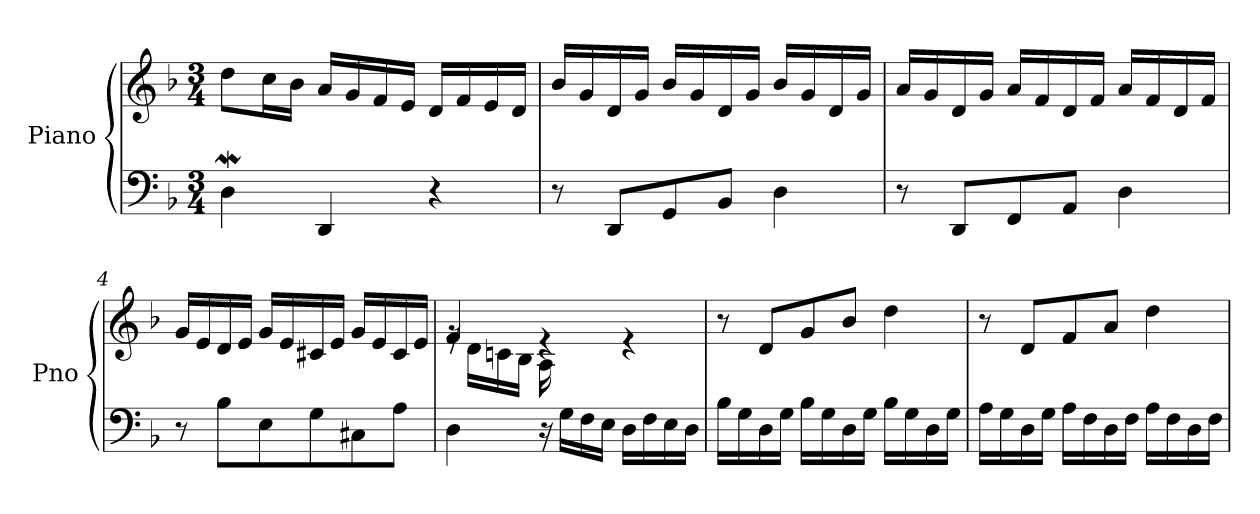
**kern	**kern
*part1	*part1
*staff2	*staff1
*I"Piano	*
*I'Pno	*
*clefF4	*clefG2
*k[b-]	*k[b-]
*M3/4	*M3/4
=1	=1
4DW\	8dd\L
.	16cc\L
.	16b-\JJ
4DD/	16a/LL
.	16g/
.	16f/
.	16e/JJ
4r	16d/LL
.	16f/
.	16e/
.	16d/JJ
=2	=2
8r	16b-/LL
.	16g/
8DD/L	16d/
.	16g/JJ
8GG/	16b-/LL
.	16g/
8BB-/J	16d/
.	16g/JJ
4D\	16b-/LL
.	16g/
.	16d/
.	16g/JJ
=3	=3
8r	16a/LL
.	16g/
8DD/L	16d/
.	16g/JJ
8FF/	16a/LL
.	16f/
8AA/J	16d/
.	16f/JJ
4D\	16a/LL
.	16f/
.	16d/
.	16f/JJ
=4	=4
8r	16g/LL
.	16e/
8B-\L	16d/
.	16e/JJ
8E\	16g/LL
.	16e/
8G\	16c#X/
.	16e/JJ
8C#X\	16g/LL
.	16e/
8A\J	16c#/
.	16e/JJ
!!LO:LB:g=z
=5	=5
*^	*^
4ryy	4D\	4f/	16rg
.	.	.	16d\LL
.	.	.	16cn\
.	.	.	16B-\JJ
16ryy	16r	4re	16A\
4..ryy	16G\LL	.	4..ryy
.	16F\	.	.
.	16E\JJ	.	.
.	16D\LL	4re	.
.	16F\	.	.
.	16E\	.	.
.	16D\JJ	.	.
*v	*v	*	*
*	*v	*v
=6	=6
16B-\LL	8r
16G\	.
16D\	8d/L
16G\JJ	.
16B-\LL	8g/
16G\	.
16D\	8b-/J
16G\JJ	.
16B-\LL	4dd\
16G\	.
16D\	.
16G\JJ	.
=7	=7
16A\LL	8r
16G\	.
16D\	8d/L
16G\JJ	.
16A\LL	8f/
16F\	.
16D\	8a/J
16F\JJ	.
16A\LL	4dd\
16F\	.
16D\	.
16F\JJ	.
=	=
*-	*-
